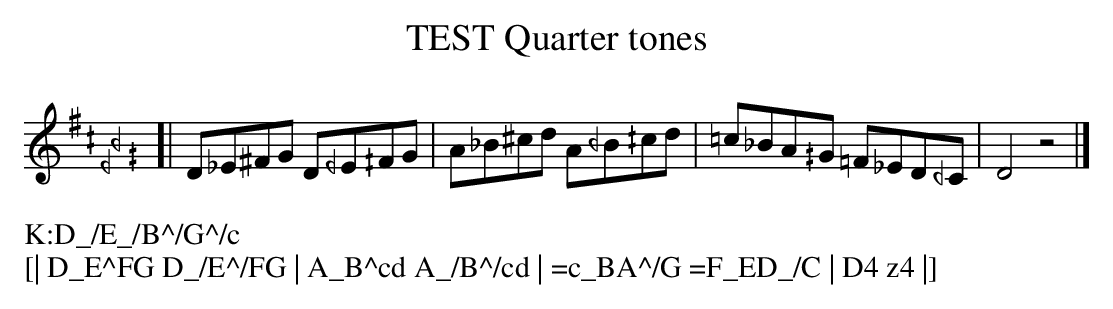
X:1
T:TEST Quarter tones
K:D_/E_/B^/G^/c
[| D_E^FG D_/E^/FG | A_B^cd A_/B^/cd | =c_BA^/G =F_ED_/C | D4 z4 |]
%%begintext
K:D_/E_/B^/G^/c
[| D_E^FG D_/E^/FG | A_B^cd A_/B^/cd | =c_BA^/G =F_ED_/C | D4 z4 |]
